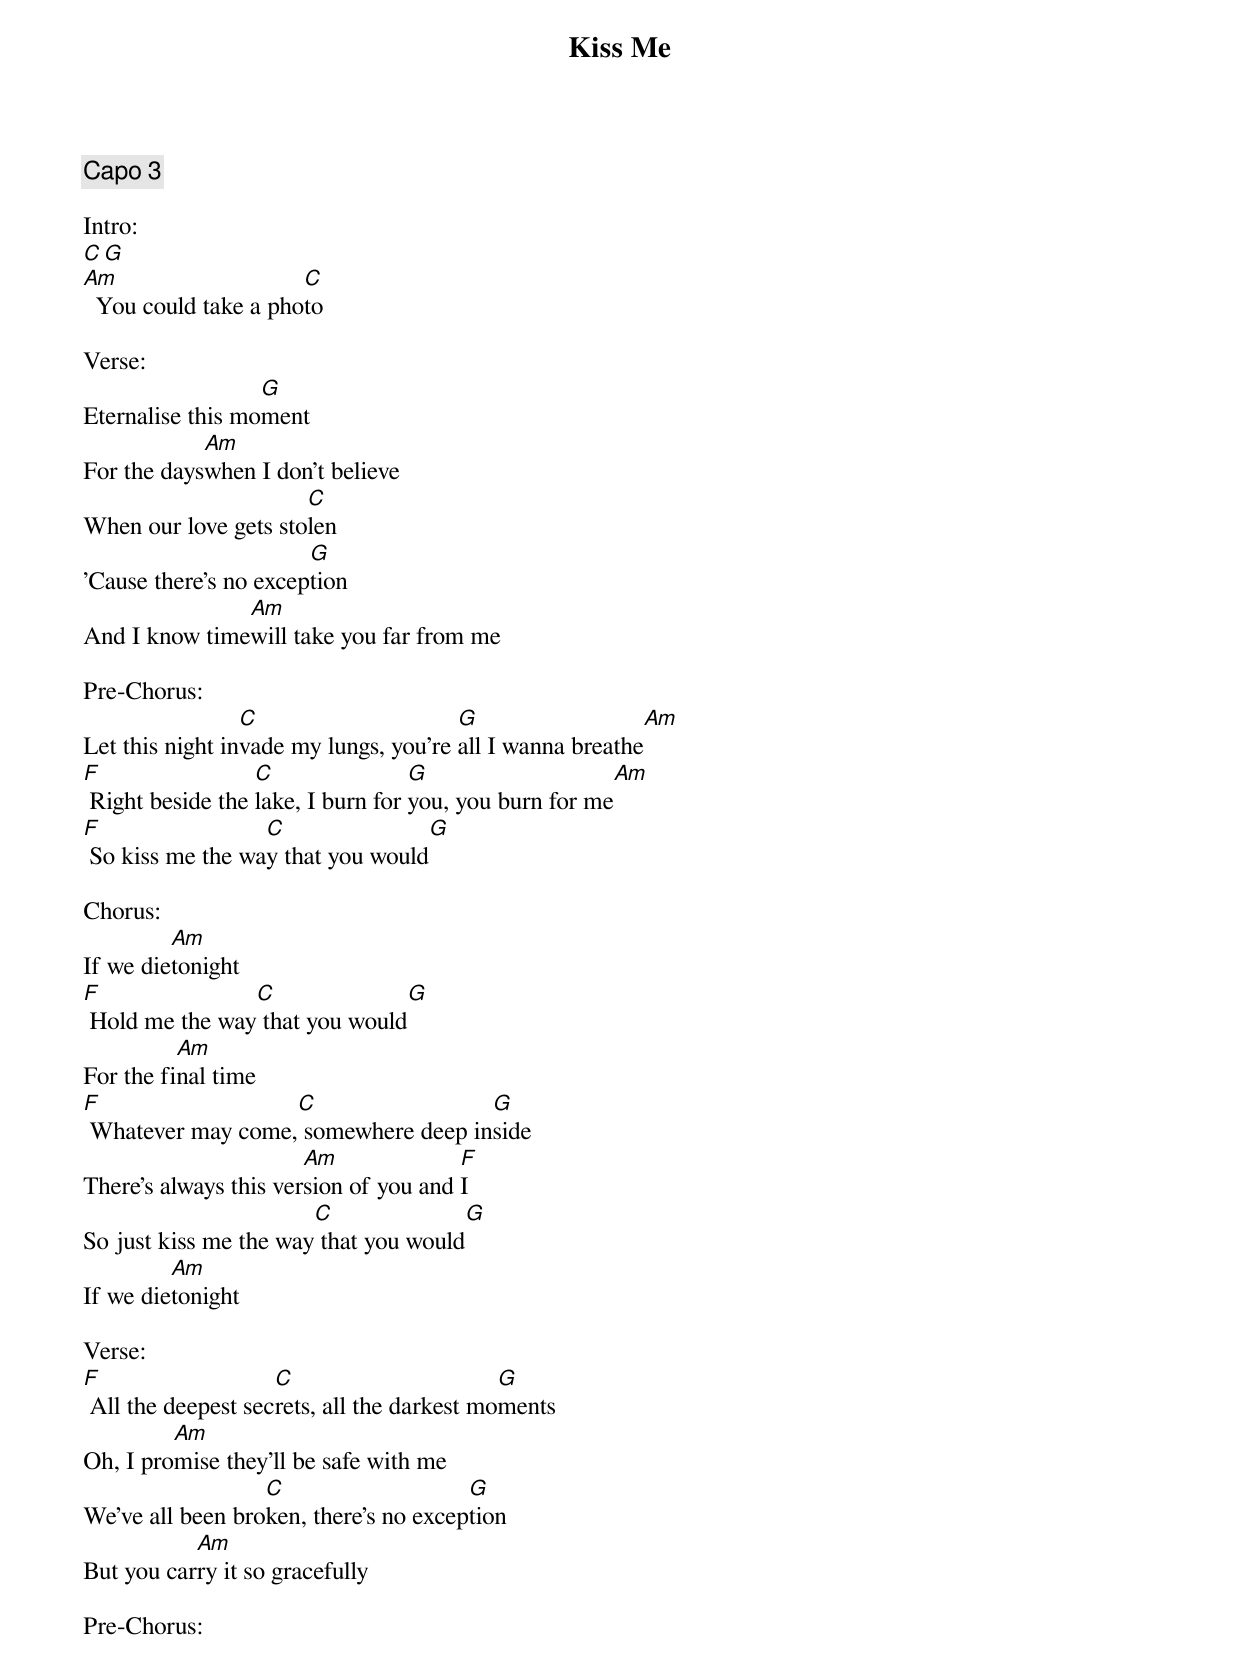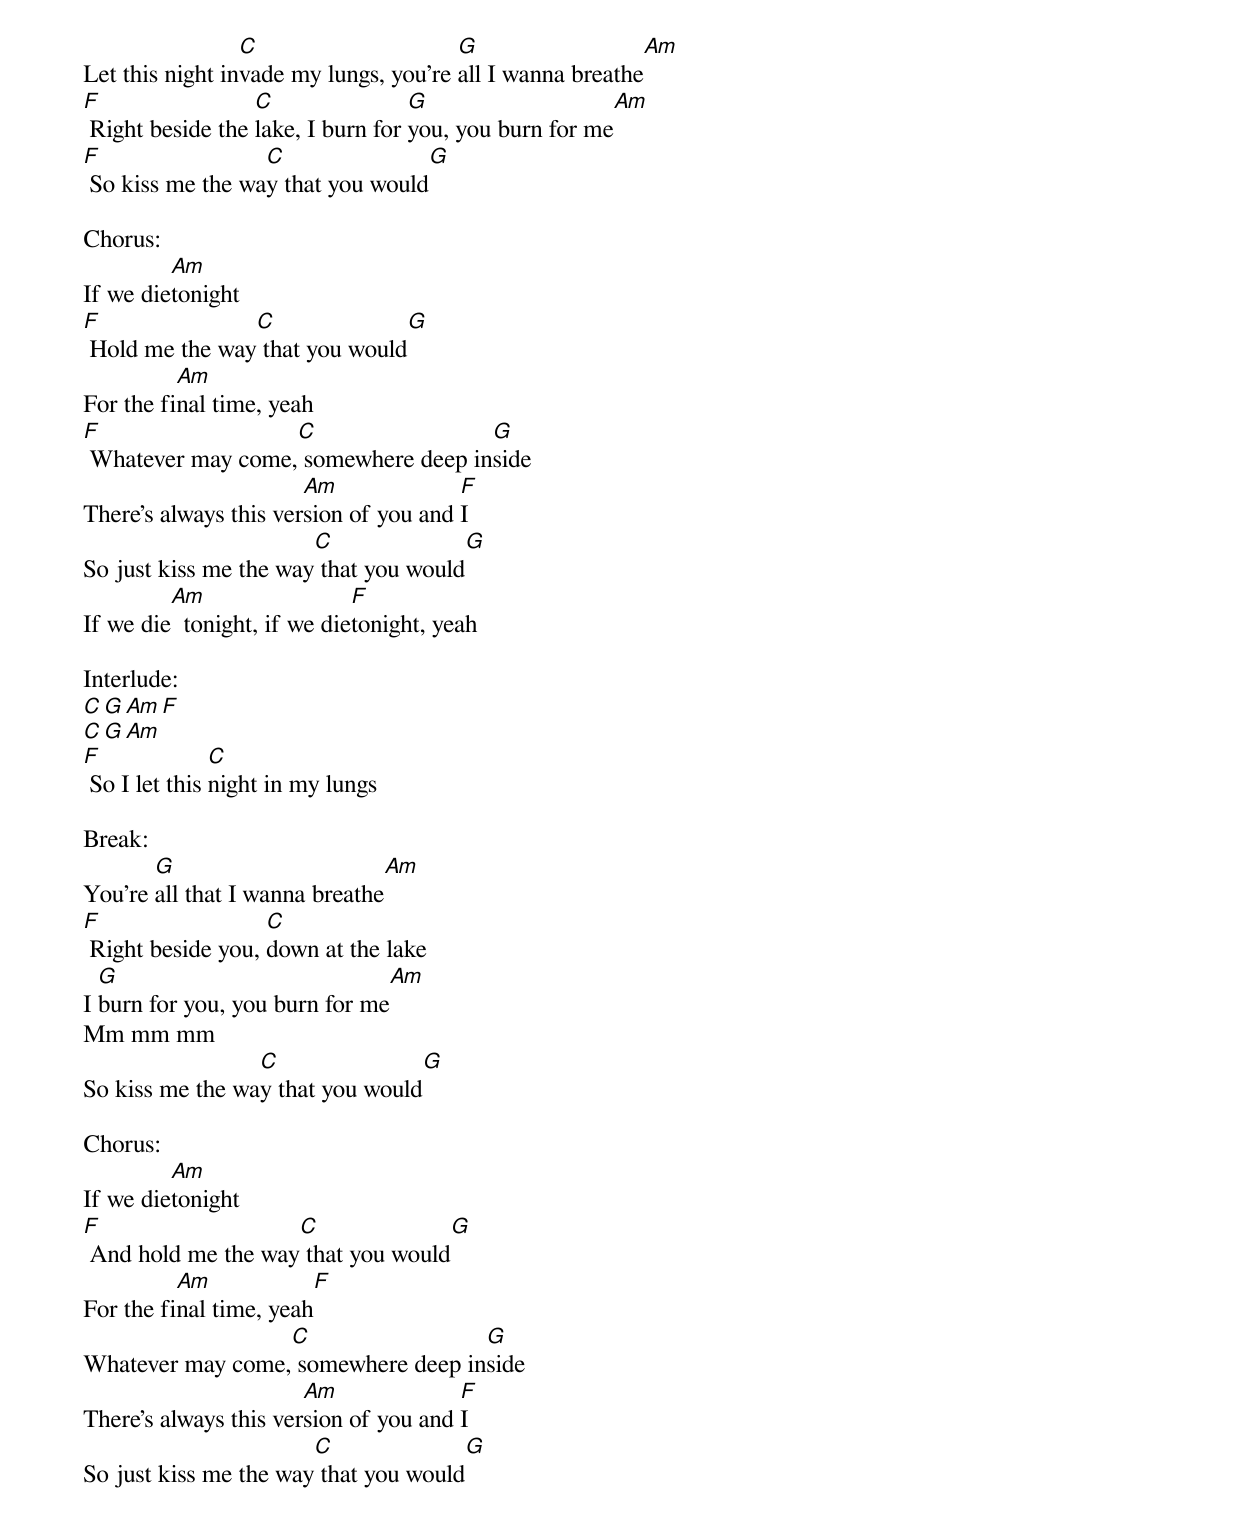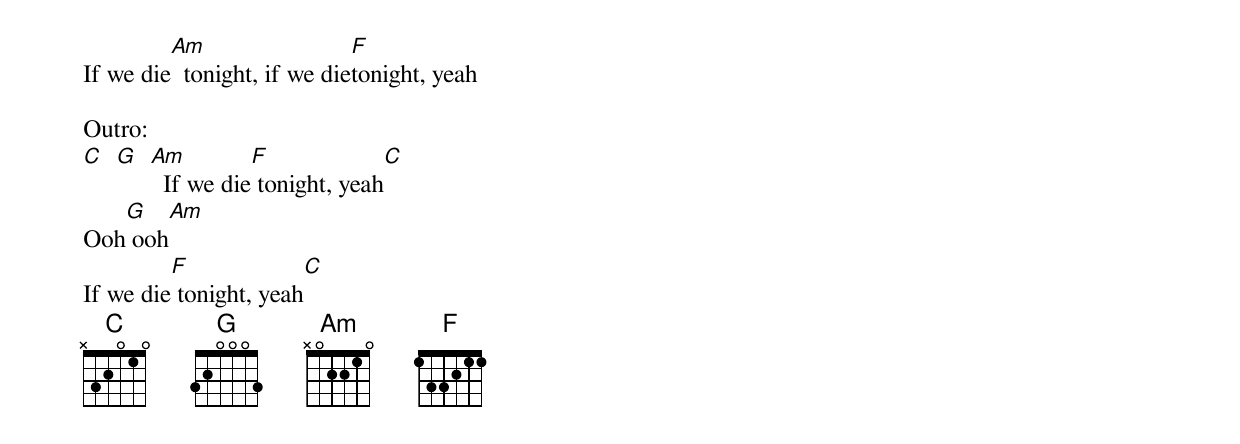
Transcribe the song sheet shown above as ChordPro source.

{title:Kiss Me}
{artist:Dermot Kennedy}
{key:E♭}
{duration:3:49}
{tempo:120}
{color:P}

{comment: Capo 3}

Intro:
[C][G]
[Am]  You could take a pho[C]to

Verse:
Eternalise this mo[G]ment
For the days[Am]when I don't believe
When our love gets sto[C]len
'Cause there's no excep[G]tion
And I know time[Am]will take you far from me

Pre-Chorus:
Let this night in[C]vade my lungs, you're [G]all I wanna breathe[Am]
[F] Right beside the [C]lake, I burn for [G]you, you burn for me[Am]
[F] So kiss me the wa[C]y that you would[G]

Chorus:
If we die[Am]tonight
[F] Hold me the way[C] that you would[G]
For the fi[Am]nal time
[F] Whatever may come,[C] somewhere deep in[G]side
There's always this ver[Am]sion of you and [F]I
So just kiss me the way[C] that you would[G]
If we die[Am]tonight

Verse:
[F] All the deepest sec[C]rets, all the darkest mo[G]ments
Oh, I pro[Am]mise they'll be safe with me
We've all been bro[C]ken, there's no excep[G]tion
But you car[Am]ry it so gracefully

Pre-Chorus:
Let this night in[C]vade my lungs, you're [G]all I wanna breathe[Am]
[F] Right beside the [C]lake, I burn for [G]you, you burn for me[Am]
[F] So kiss me the wa[C]y that you would[G]

Chorus:
If we die[Am]tonight
[F] Hold me the way[C] that you would[G]
For the fi[Am]nal time, yeah
[F] Whatever may come,[C] somewhere deep in[G]side
There's always this ver[Am]sion of you and [F]I
So just kiss me the way[C] that you would[G]
If we die[Am]  tonight, if we die[F]tonight, yeah

Interlude:
[C][G][Am][F]
[C][G][Am]
[F] So I let this [C]night in my lungs

Break:
You're [G]all that I wanna breathe[Am]
[F] Right beside you, [C]down at the lake
I [G]burn for you, you burn for me[Am]
Mm mm mm
So kiss me the wa[C]y that you would[G]

Chorus:
If we die[Am]tonight
[F] And hold me the way[C] that you would[G]
For the fi[Am]nal time, yeah[F]
Whatever may come,[C] somewhere deep in[G]side
There's always this ver[Am]sion of you and [F]I
So just kiss me the way[C] that you would[G]
If we die[Am]  tonight, if we die[F]tonight, yeah

Outro:
[C]  [G]  [Am]  If we die[F] tonight, yeah[C]
Ooh[G] ooh[Am]
If we die[F] tonight, yeah[C]
